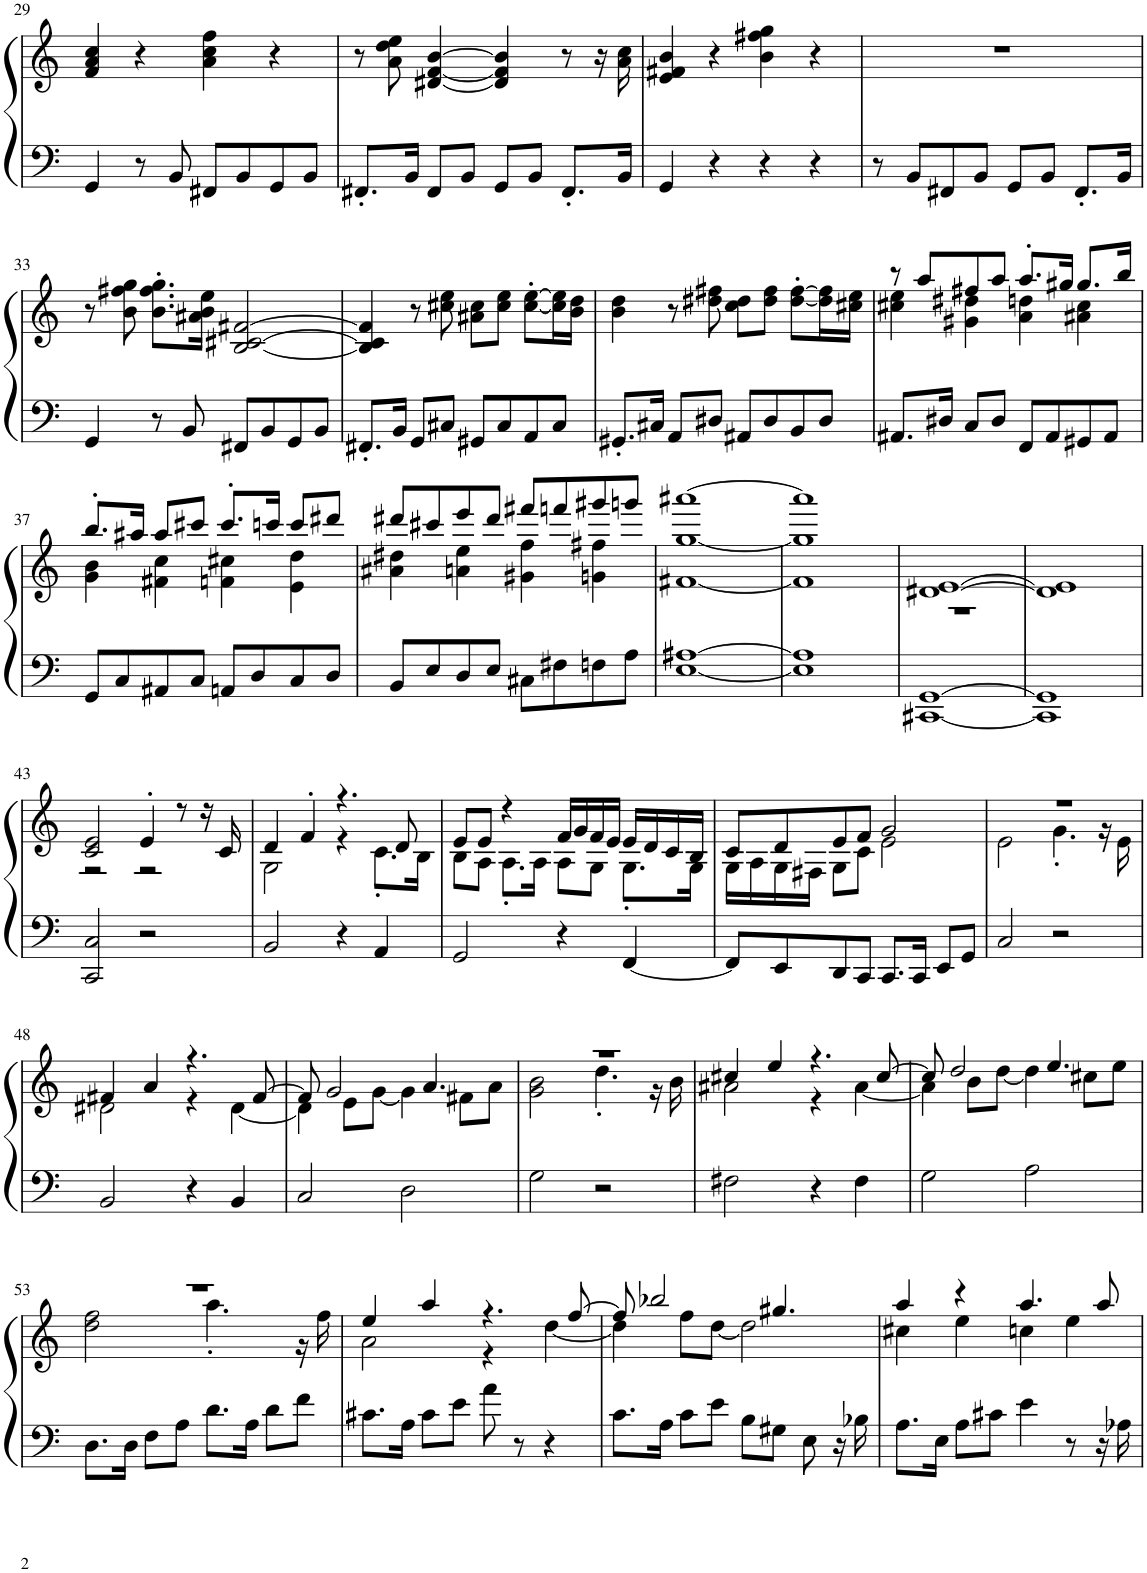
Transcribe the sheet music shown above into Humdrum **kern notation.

**kern	**kern
*part1	*part1
*staff2	*staff1
*I"Piano	*
*I'Pno.	*
!!LO:PB:g=z
*clefF4	*clefG2
*k[]	*k[]
*M4/4	*M4/4
=29	=29
4GG/	4f/ 4a/ 4cc/
8r	4r
8BB/	.
8FF#X/L	4a\ 4cc\ 4ff\
8BB/	.
8GG/	4r
8BB/J	.
=30	=30
8.FF#X'/L	8r
.	8a\ 8dd\ 8ee\
16BB/Jk	.
8FF#/L	[4d#X/ [4f/ [4b/
8BB/J	.
8GG/L	4d#/] 4f/] 4b/]
8BB/J	.
8.FF#'/L	8r
.	16r
16BB/Jk	16a\ 16cc\
=31	=31
4GG/	4e/ 4f#X/ 4b/
4r	4r
4r	4b\ 4ff#X\ 4gg\
4r	4r
=32	=32
8r	1r
8BB/L	.
8FF#X/	.
8BB/J	.
8GG/L	.
8BB/J	.
8.FF#'/L	.
16BB/Jk	.
!!LO:LB:g=z
=33	=33
4GG/	8r
.	8b\ 8ff#X\ 8gg\
8r	8.b\' 8.ff#\' 8.gg\'L
8BB/	.
.	16a#X\ 16b\ 16ee\Jk
8FF#X/L	[2B/ [2c#X/ [2f#X/
8BB/	.
8GG/	.
8BB/J	.
=34	=34
8.FF#X'/L	4B/] 4c#/] 4f#/]
16BB/Jk	.
8GG/L	8r
8C#X/J	8cc#X\ 8ee\
8GG#X/L	8a#X\ 8cc#\L
8C#/	8cc#\ 8ee\J
8AA/	[8cc#\' [8ee\'L
8C#/J	16cc#\] 16ee\]L
.	16b\ 16dd\JJ
=35	=35
8.GG#X'/L	4b\ 4dd\
16C#X/Jk	.
8AA/L	8r
8D#X/J	8dd#X\ 8ff#X\
8AA#X/L	8cc\ 8dd#\L
8D#/	8dd#\ 8ff#\J
8BB/	[8dd#\' [8ff#\'L
8D#/J	16dd#\] 16ff#\]L
.	16cc#X\ 16ee\JJ
=36	=36
*	*^
8.AA#X/L	8r	4cc#X\ 4ee\
.	8aa/L	.
16D#X/Jk	.	.
8C/L	8ff#X/	4g#X\ 4dd#X\
8D#/J	8aa/J	.
8FF/L	8.aa'/L	4a\ 4ddn\
8AA#/	.	.
.	16gg#X/Jk	.
8GG#X/	8.gg#/L	4a#X\ 4cc#\
8AA#/J	.	.
.	16bb/Jk	.
!!LO:LB:g=z	!!
=37	=37	=37
8GG/L	8.bb'/L	4g\ 4b\
8C/	.	.
.	16aa#X/Jk	.
8AA#X/	8aa#/L	4f#X\ 4cc\
8C/J	8ccc#X/J	.
8AAn/L	8.ccc#'/L	4fn\ 4cc#X\
8D/	.	.
.	16cccn/Jk	.
8C/	8ccc/L	4e\ 4dd\
8D/J	8ddd#X/J	.
=38	=38	=38
8BB/L	8ddd#X/L	4a#X\ 4dd#X\
8E/	8ccc#X/	.
8D/	8eee/	4an\ 4ee\
8E/J	8ddd#/J	.
8C#X\L	8fff#X/L	4g#X\ 4ff\
8F#X\	8fffn/	.
8Fn\	8ggg#X/	4gn\ 4ff#X\
8A\J	8gggn/J	.
=39	=39	=39
[1E [1A#X	[1aaa#X	[1f#X [1gg
=40	=40	=40
1E] 1A#]	1aaa#]	1f#] 1gg]
=41	=41	=41
[1CC#X [1GG	[1d#X [1e	1r
*	*v	*v
=42	=42
1CC#] 1GG]	1d#] 1e]
!!LO:LB:g=z
=43	=43
*	*^
2CC/ 2C/	2c/ 2e/	2r
2r	4e'/	2r
.	8r	.
.	16r	.
.	16c/	.
=44	=44	=44
2BB/	4d/	2G\
.	4f'/	.
4r	4.r	4r
4AA/	.	8.c'\L
.	8d/	.
.	.	16B\Jk
=45	=45	=45
2GG/	8e/L	8B\L
.	8e/J	8A\J
.	4r	8.A'\L
.	.	16A\Jk
4r	16f/LL	8A\L
.	16g/	.
.	16f/	8G\J
.	16e/JJ	.
[4FF/	16e/LL	8.G'\L
.	16d/	.
.	16c/	.
.	16B/JJ	16G\Jk
=46	=46	=46
8FF/L]	8c/L	16G\LL
.	.	16A\
8EE/	8d/	16G\
.	.	16F#X\JJ
8DD/	8e/	8G\L
8CC/J	8f/J	8c\J
8.CC/L	2g/	2e\
16CC/Jk	.	.
8EE/L	.	.
8GG/J	.	.
=47	=47	=47
2C/	1r	2e\
2r	.	4.g'\
.	.	16r
.	.	16e\
!!LO:LB:g=z	!!
=48	=48	=48
2BB/	4f#X/	2d#X\
.	4a/	.
4r	4.r	4r
4BB/	.	[4d#\
.	[8f#/	.
=49	=49	=49
2C/	8f#/]	4d#\]
.	2g/	.
.	.	8e\L
.	.	[8g\J
2D\	.	4g\]
.	4.a/	.
.	.	8f#X\L
.	.	8a\J
=50	=50	=50
2G\	1r	2g\ 2b\
2r	.	4.dd'\
.	.	16r
.	.	16b\
=51	=51	=51
2F#X\	4cc#X/	2a#X\
.	4ee/	.
4r	4.r	4r
4F#\	.	[4a#\
.	[8cc#/	.
=52	=52	=52
2G\	8cc#/]	4a#\]
.	2dd/	.
.	.	8b\L
.	.	[8dd\J
2A\	.	4dd\]
.	4.ee/	.
.	.	8cc#X\L
.	.	8ee\J
!!LO:LB:g=z	!!
=53	=53	=53
8.D\L	1r	2dd\ 2ff\
16D\Jk	.	.
8F\L	.	.
8A\J	.	.
8.d\L	.	4.aa'\
16A\Jk	.	.
8d\L	.	.
8f\J	.	16r
.	.	16ff\
=54	=54	=54
8.c#X\L	4ee/	2a\
16A\Jk	.	.
8c#\L	4aa/	.
8e\J	.	.
8a\	4.r	4r
8r	.	.
4r	.	[4dd\
.	[8ff/	.
=55	=55	=55
8.c\L	8ff/]	4dd\]
.	2bb-X/	.
16A\Jk	.	.
8c\L	.	8ff\L
8e\J	.	[8dd\J
8B\L	.	2dd\]
8G#X\J	4.gg#X/	.
8E\	.	.
16r	.	.
16B-X\	.	.
=56	=56	=56
8.A\L	4aa/	4cc#X\
16E\Jk	.	.
8A\L	4r	4ee\
8c#X\J	.	.
4e\	4.aa/	4ccn\
8r	.	4ee\
16r	8aa/	.
16A-X\	.	.
*	*v	*v
=	=
*-	*-
